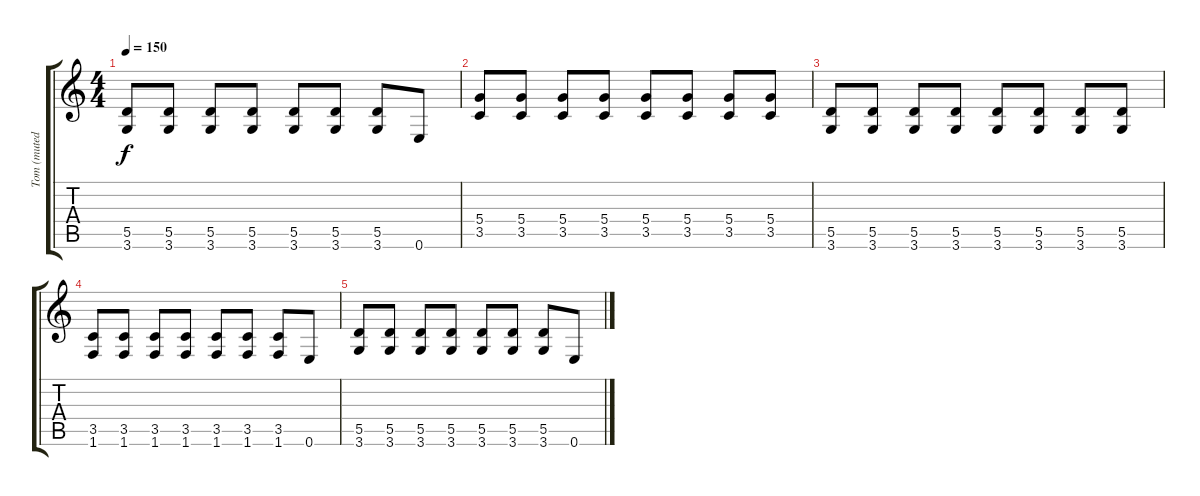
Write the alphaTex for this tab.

\track ("Tom (muted)" "Tom (muted") {instrument electricguitarmuted}
\staff {score tabs}
\tuning (E4 B3 G3 D3 A2 E2) {hide}
\ts (4 4)
\tempo 150
\clef g2
\ks c
(5.5 3.6).8{dy f} (5.5 3.6).8 (5.5 3.6).8 (5.5 3.6).8 (5.5 3.6).8 (5.5 3.6).8 (5.5 3.6).8 0.6.8 |
(5.4 3.5).8{instrument acousticguitarnylon} (5.4 3.5).8 (5.4 3.5).8 (5.4 3.5).8 (5.4 3.5).8 (5.4 3.5).8 (5.4 3.5).8 (5.4 3.5).8 |
(5.5 3.6).8 (5.5 3.6).8 (5.5 3.6).8 (5.5 3.6).8 (5.5 3.6).8 (5.5 3.6).8 (5.5 3.6).8 (5.5 3.6).8 |
(3.5 1.6).8 (3.5 1.6).8 (3.5 1.6).8 (3.5 1.6).8 (3.5 1.6).8 (3.5 1.6).8 (3.5 1.6).8 0.6.8 |
(5.5 3.6).8 (5.5 3.6).8 (5.5 3.6).8 (5.5 3.6).8 (5.5 3.6).8 (5.5 3.6).8 (5.5 3.6).8 0.6.8
